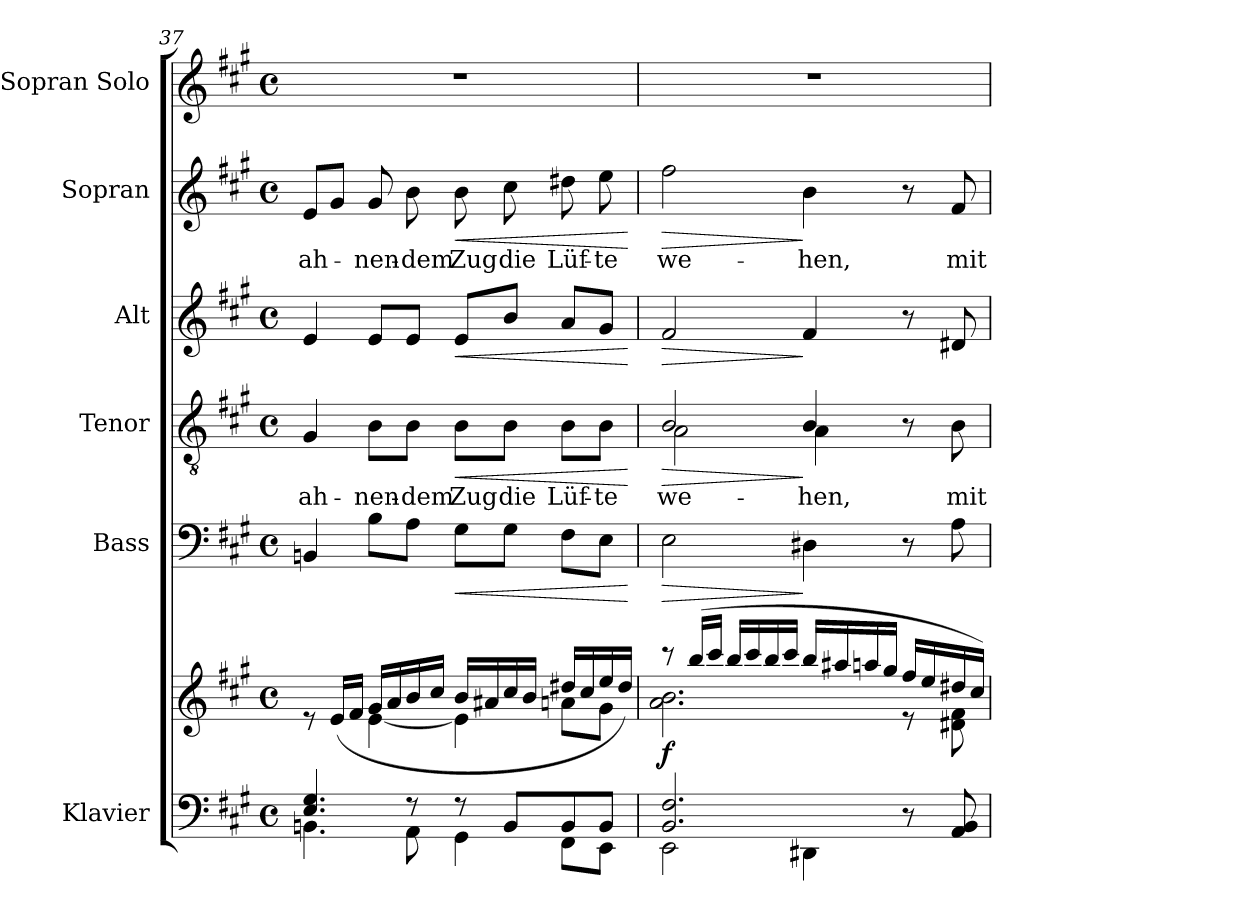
**kern	**kern	**dynam	**kern	**dynam	**kern	**text	**dynam	**kern	**dynam	**kern	**text	**dynam	**kern
*part6	*part6	*part6	*part5	*part5	*part4	*part4	*part4	*part3	*part3	*part2	*part2	*part2	*part1
*staff7	*staff6	*staff6/7	*staff5	*staff5	*staff4	*staff4	*staff4	*staff3	*staff3	*staff2	*staff2	*staff2	*staff1
*I"Klavier	*	*	*I"Bass	*	*I"Tenor	*	*	*I"Alt	*	*I"Sopran	*	*	*I"Sopran Solo
*	*	*	*I'B	*	*I'T	*	*	*I'A	*	*I'S	*	*	*
*clefF4	*clefG2	*	*clefF4	*	*clefGv2	*	*	*clefG2	*	*clefG2	*	*	*clefG2
*k[f#c#g#]	*k[f#c#g#]	*	*k[f#c#g#]	*	*k[f#c#g#]	*	*	*k[f#c#g#]	*	*k[f#c#g#]	*	*	*k[f#c#g#]
*M4/4	*M4/4	*	*M4/4	*	*M4/4	*	*	*M4/4	*	*M4/4	*	*	*M4/4
*met(c)	*met(c)	*	*met(c)	*	*met(c)	*	*	*met(c)	*	*met(c)	*	*	*met(c)
=37	=37	=37	=37	=37	=37	=37	=37	=37	=37	=37	=37	=37	=37
*^	*^	*	*	*	*	*	*	*	*	*	*	*	*
!	!	!	!	!	!	!	!	!LO:LY:b	!	!	!	!	!LO:LY:b	!	!
4.E/ 4.G#/	4.BBn\	8re	4ryy	.	4BBn/	.	4G#/	ah-	.	4e/	.	8e/L	ah-	.	1r
.	.	(16e/LL	.	.	.	.	.	.	.	.	.	8g#/J	.	.	.
.	.	16f#/JJ	.	.	.	.	.	.	.	.	.	.	.	.	.
!	!	!	!	!	!	!	!	!LO:LY:b	!	!	!	!	!LO:LY:b	!	!
.	.	16g#/LL	[4e\	.	8B\L	.	8B\L	-nen-	.	8e/L	.	8g#/	-nen-	.	.
.	.	16a/	.	.	.	.	.	.	.	.	.	.	.	.	.
!	!	!	!	!	!	!	!	!LO:LY:b	!	!	!	!	!LO:LY:b	!	!
8r	8AA\	16b/	.	.	8A\J	.	8B\J	-dem	.	8e/J	.	8b\	-dem	.	.
.	.	16cc#/JJ	.	.	.	.	.	.	.	.	.	.	.	.	.
!	!	!	!	!	!	!LO:HP:b	!	!LO:LY:b	!LO:HP:b	!	!LO:HP:b	!	!LO:LY:b	!LO:HP:b	!
8r	4GG#\	16b/LL	4e\]	.	8G#\L	<	8B\L	Zug	<	8e/L	<	8b\	Zug	<	.
.	.	16a#X/	.	.	.	.	.	.	.	.	.	.	.	.	.
!	!	!	!	!	!	!	!	!LO:LY:b	!	!	!	!	!LO:LY:b	!	!
8BB/L	.	16cc#/	.	.	8G#\J	.	8B\J	die	.	8b/J	.	8cc#\	die	.	.
.	.	16b/JJ	.	.	.	.	.	.	.	.	.	.	.	.	.
!	!	!	!	!	!	!	!	!LO:LY:b	!	!	!	!	!LO:LY:b	!	!
8BB/	8FF#\L	16dd#X/LL	8an\L	.	8F#\L	.	8B\L	Lüf-	.	8a/L	.	8dd#X\	Lüf-	.	.
.	.	16cc#/	.	.	.	.	.	.	.	.	.	.	.	.	.
!	!	!	!	!	!	!	!	!LO:LY:b	!	!	!	!	!LO:LY:b	!	!
8BB/J	8EE\J	16ee/	8g#\J	.	8E\J	.	8B\J	-te	.	8g#/J	.	8ee\	-te	.	.
.	.	16dd#/JJ)	.	.	.	.	.	.	.	.	.	.	.	.	.
*v	*v	*	*	*	*	*	*	*	*	*	*	*	*	*	*
*	*v	*v	*	*	*	*	*	*	*	*	*	*	*	*
.	.	.	.	[	.	.	[	.	[	.	.	[	.
!!LO:LB:g=z
=38	=38	=38	=38	=38	=38	=38	=38	=38	=38	=38	=38	=38	=38
*^	*^	*	*	*	*	*	*	*	*	*	*	*	*
!	!	!	!	!LO:DY:a=2	!	!LO:HP:b	!	!LO:LY:b	!LO:HP:b	!	!LO:HP:b	!	!LO:LY:b	!LO:HP:b	!
*	*	*	*	*	*	*	*^	*	*	*	*	*	*	*	*
2.BB/ 2.F#/	2EE\	8r	2.a\ 2.b\	f	2E\	>	2B/	2A\	we-	>	2f#/	>	2ff#\	we-	>	1r
.	.	(16bb/LL	.	.	.	.	.	.	.	.	.	.	.	.	.	.
.	.	16ccc#/JJ	.	.	.	.	.	.	.	.	.	.	.	.	.	.
.	.	16bb/LL	.	.	.	.	.	.	.	.	.	.	.	.	.	.
.	.	16ccc#/	.	.	.	.	.	.	.	.	.	.	.	.	.	.
.	.	16bb/	.	.	.	.	.	.	.	.	.	.	.	.	.	.
.	.	16ccc#/JJ	.	.	.	.	.	.	.	.	.	.	.	.	.	.
!	!	!	!	!	!	!	!	!	!LO:LY:b	!	!	!	!	!LO:LY:b	!	!
.	4DD#X\	16bb/LL	.	.	4D#X\	]	4B/	4A\	-hen,	]	4f#/	]	4b\	-hen,	]	.
.	.	16aa#X/	.	.	.	.	.	.	.	.	.	.	.	.	.	.
.	.	16aan/	.	.	.	.	.	.	.	.	.	.	.	.	.	.
.	.	16gg#/JJ	.	.	.	.	.	.	.	.	.	.	.	.	.	.
8r	8rBByy	16ff#/LL	8r	.	8r	.	8r	8ryy	.	.	8r	.	8r	.	.	.
.	.	16ee/	.	.	.	.	.	.	.	.	.	.	.	.	.	.
!	!	!	!	!	!	!	!	!	!LO:LY:b	!	!	!	!	!LO:LY:b	!	!
8AA/ 8BB/	8rBByy	16dd#X/	8d#X\ 8f#\	.	8A\	.	8B\	8ryy	mit	.	8d#X/	.	8f#/	mit	.	.
.	.	16cc#/JJ)	.	.	.	.	.	.	.	.	.	.	.	.	.	.
*v	*v	*	*	*	*	*	*v	*v	*	*	*	*	*	*	*	*
*	*v	*v	*	*	*	*	*	*	*	*	*	*	*	*
=	=	=	=	=	=	=	=	=	=	=	=	=	=
*-	*-	*-	*-	*-	*-	*-	*-	*-	*-	*-	*-	*-	*-
